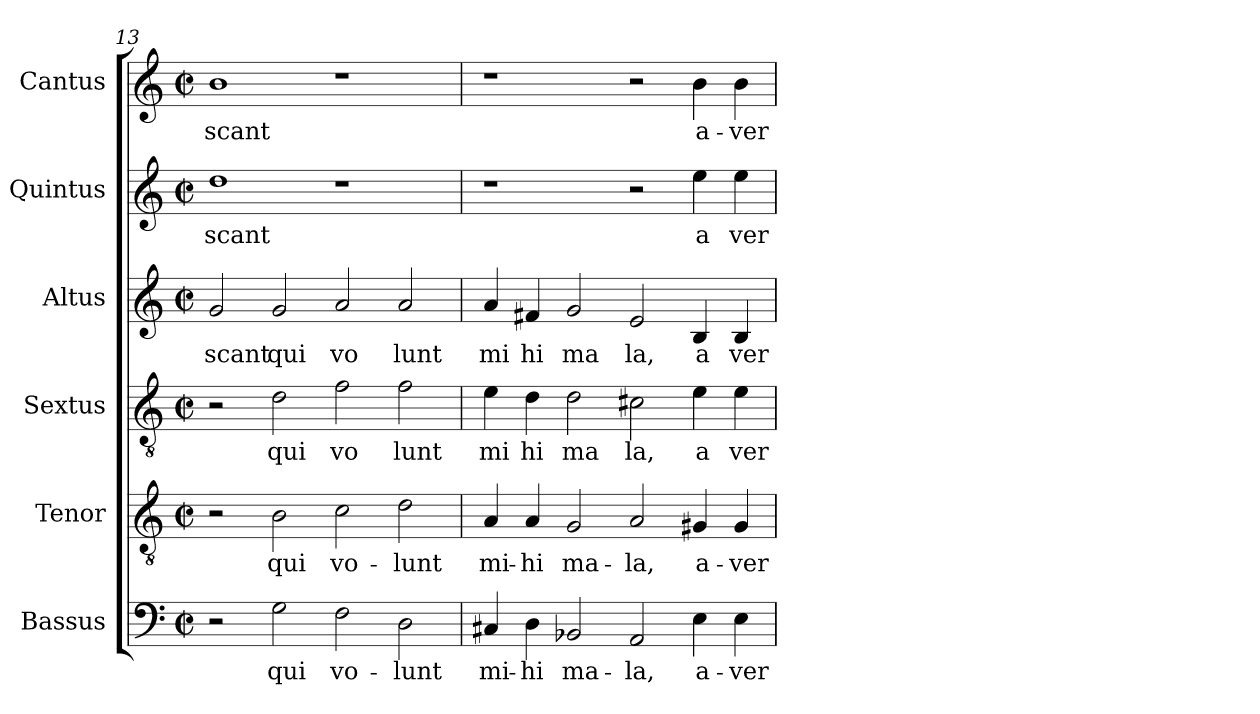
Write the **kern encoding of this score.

**kern	**text	**kern	**text	**kern	**text	**kern	**text	**kern	**text	**kern	**text
*part6	*part6	*part5	*part5	*part4	*part4	*part3	*part3	*part2	*part2	*part1	*part1
*staff6	*staff6	*staff5	*staff5	*staff4	*staff4	*staff3	*staff3	*staff2	*staff2	*staff1	*staff1
*I"Bassus	*	*I"Tenor	*	*I"Sextus	*	*I"Altus	*	*I"Quintus	*	*I"Cantus	*
*clefF4	*	*clefGv2	*	*clefGv2	*	*clefG2	*	*clefG2	*	*clefG2	*
*M2/2	*	*M2/2	*	*M2/2	*	*M2/2	*	*M2/2	*	*M2/2	*
*met(c|)	*	*met(c|)	*	*met(c|)	*	*met(c|)	*	*met(c|)	*	*met(c|)	*
=13	=13	=13	=13	=13	=13	=13	=13	=13	=13	=13	=13
!	!	!	!	!	!	!	!LO:LY:b:cj	!	!LO:LY:b:cj	!	!LO:LY:b:cj
2r	.	2r	.	2r	.	2g/	scant	1dd	scant	1b	-scant
!	!LO:LY:b:cj	!	!LO:LY:b:cj	!	!LO:LY:b:cj	!	!LO:LY:b:cj	!	!	!	!
2G\	qui	2B\	qui	2d\	qui	2g/	qui	.	.	.	.
!	!LO:LY:b:cj	!	!LO:LY:b:cj	!	!LO:LY:b:cj	!	!LO:LY:b:cj	!	!	!	!
2F\	vo-	2c\	vo-	2f\	vo	2a/	vo	1r	.	1r	.
!	!LO:LY:b:cj	!	!LO:LY:b:cj	!	!LO:LY:b:cj	!	!LO:LY:b:cj	!	!	!	!
2D\	-lunt	2d\	-lunt	2f\	lunt	2a/	lunt	.	.	.	.
=14	=14	=14	=14	=14	=14	=14	=14	=14	=14	=14	=14
!	!LO:LY:b:cj	!	!LO:LY:b:cj	!	!LO:LY:b:cj	!	!LO:LY:b:cj	!	!	!	!
4C#X/	mi-	4A/	mi-	4e\	mi	4a/	mi	1r	.	1r	.
!	!LO:LY:b:cj	!	!LO:LY:b:cj	!	!LO:LY:b:cj	!	!LO:LY:b:cj	!	!	!	!
4D\	-hi	4A/	-hi	4d\	hi	4f#X/	hi	.	.	.	.
!	!LO:LY:b:cj	!	!LO:LY:b:cj	!	!LO:LY:b:cj	!	!LO:LY:b:cj	!	!	!	!
2BB-X/	ma-	2G/	ma-	2d\	ma	2g/	ma	.	.	.	.
!	!LO:LY:b:cj	!	!LO:LY:b:cj	!	!LO:LY:b:cj	!	!LO:LY:b:cj	!	!	!	!
2AA/	-la,	2A/	-la,	2c#X\	la,	2e/	la,	2r	.	2r	.
!	!LO:LY:b:cj	!	!LO:LY:b:cj	!	!LO:LY:b:cj	!	!LO:LY:b:cj	!	!LO:LY:b:cj	!	!LO:LY:b:cj
4E\	a-	4G#X/	a-	4e\	a	4B/	a	4ee\	a	4b\	a-
!	!LO:LY:b:cj	!	!LO:LY:b:cj	!	!LO:LY:b:cj	!	!LO:LY:b:cj	!	!LO:LY:b:cj	!	!LO:LY:b:cj
4E\	-ver-	4G#/	-ver-	4e\	ver	4B/	ver	4ee\	ver	4b\	-ver-
=	=	=	=	=	=	=	=	=	=	=	=
*-	*-	*-	*-	*-	*-	*-	*-	*-	*-	*-	*-
